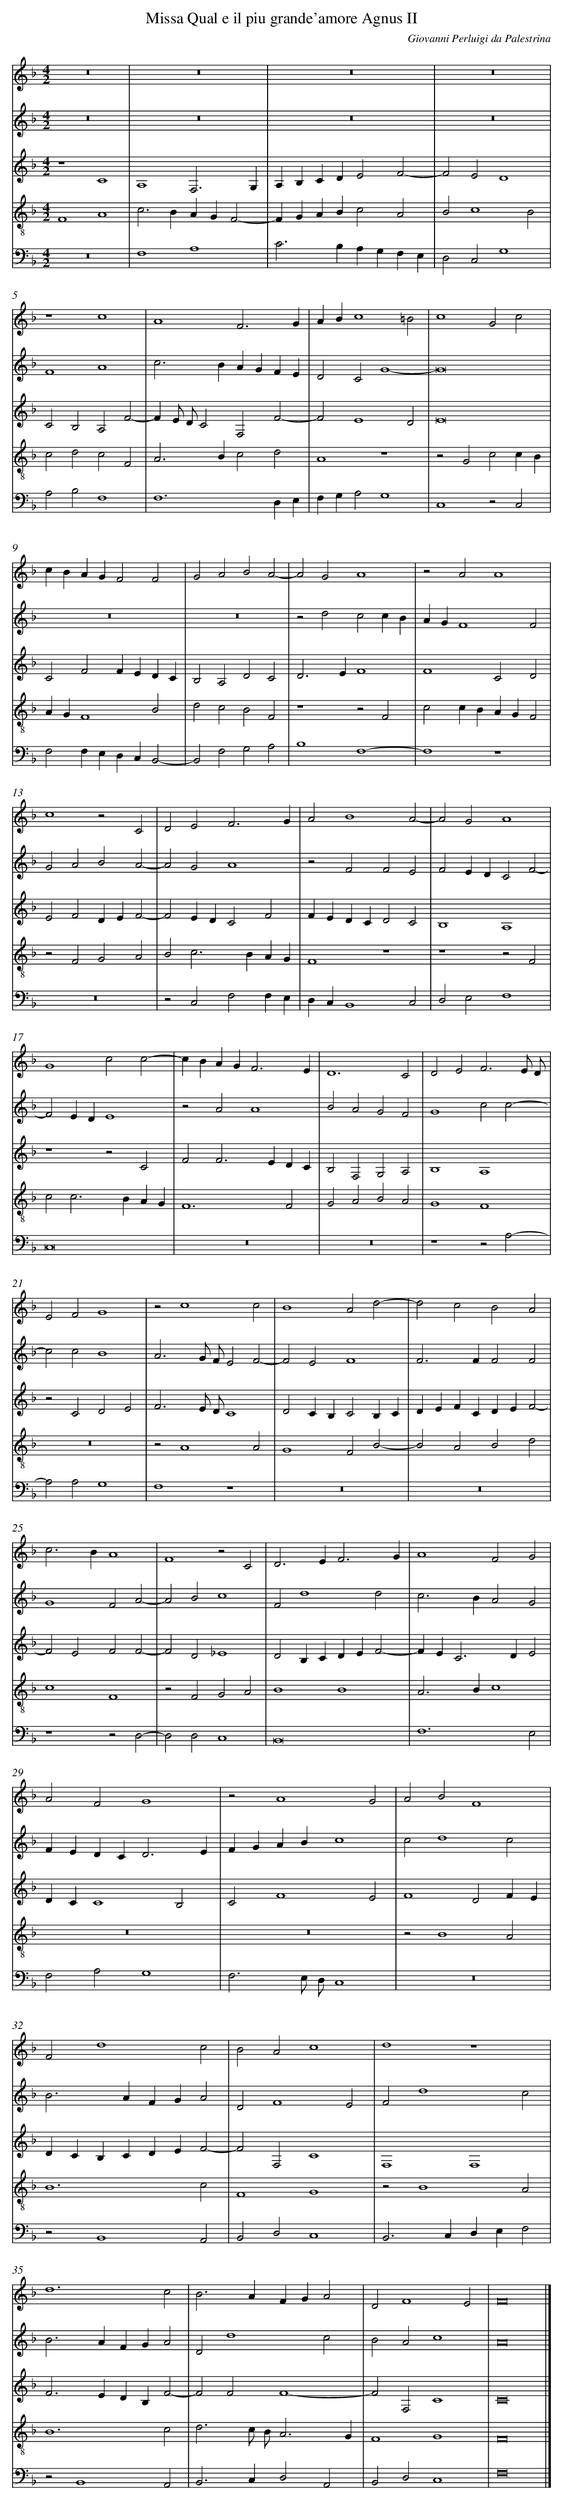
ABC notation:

X:1
T: Missa Qual e il piu grande'amore Agnus II
C: Giovanni Perluigi da Palestrina
L: 1/4
M: 4/2
V: 1 clef=treble
V: 2 clef=treble
V: 3 clef=treble
V: 4 clef=treble-8
V: 5 clef=bass
K: F
[V:1] z8 |
[V:2] z8 |
[V:3] z4C4 |
[V:4] F4A4 |
[V:5] z8 |
[V:1] z8 |
[V:2] z8 |
[V:3] A,4F,3G, |
[V:4] c2>B2AGF2- |
[V:5] F,4A,4 |
[V:1] z8 |
[V:2] z8 |
[V:3] A,B,CDE2F2- |
[V:4] FGABc2A2 |
[V:5] C2>B,2A,G,F,E, |
[V:1] z8 |
[V:2] z8 |
[V:3] F2E2D4 |
[V:4] B2c4B2 |
[V:5] D,2C,2G,4 |
[V:1] z4c4 |
[V:2] F4A4 |
[V:3] C2B,2A,2F2- |
[V:4] c2d2c2F2 |
[V:5] A,2B,2F,4 |
[V:1] A4F3G |
[V:2] c2>B2AGFE |
[V:3] FE/ D/C2F,2F2- |
[V:4] A2>B2c2d2 |
[V:5] F,6D,E, |
[V:1] ABc4=B2 |
[V:2] D2C2G4- |
[V:3] F2E4D2 |
[V:4] A4z4 |
[V:5] F,G,A,2G,4 |
[V:1] c4G2c2 |
[V:2] G8 |
[V:3] E8 |
[V:4] z2G2c2cB |
[V:5] C,4z2C,2 |
[V:1] cBAGF2F2 |
[V:2] z8 |
[V:3] C2F2FEDC |
[V:4] AGF4B2 |
[V:5] F,2F,E,D,C,B,,2- |
[V:1] G2A2B2A2- |
[V:2] z8 |
[V:3] B,2A,2D2C2 |
[V:4] d2c2B2F2 |
[V:5] B,,2F,2G,2A,2 |
[V:1] A2G2A4 |
[V:2] z2d2c2cB |
[V:3] D2>E2F4 |
[V:4] z4z2F2 |
[V:5] B,4F,4- |
[V:1] z2A2A4 |
[V:2] AGF4F2 |
[V:3] F4C2D2 |
[V:4] c2cBAGF2 |
[V:5] F,4z4 |
[V:1] c4z2C2 |
[V:2] G2A2B2A2- |
[V:3] E2F2DEF2- |
[V:4] z2F2G2A2 |
[V:5] z8 |
[V:1] D2E2F3G |
[V:2] A2G2A4 |
[V:3] F2EDC2F2 |
[V:4] B2c2>B2AG |
[V:5] z2C,2F,2F,E, |
[V:1] A2B4A2- |
[V:2] z2F2F2E2 |
[V:3] FEDCD2C2 |
[V:4] F4z4 |
[V:5] D,C,B,,4C,2 |
[V:1] A2G2A4 |
[V:2] F2EDC2F2- |
[V:3] B,4A,4 |
[V:4] z4z2F2 |
[V:5] D,2E,2F,4 |
[V:1] G4c2c2- |
[V:2] F2EDE4 |
[V:3] z4z2C2 |
[V:4] c2c2>B2AG |
[V:5] C,8 |
[V:1] cBAG2<F2E |
[V:2] z2A2A4 |
[V:3] F2F2>E2DC |
[V:4] F6F2 |
[V:5] z8 |
[V:1] D6C2 |
[V:2] B2A2G2F2 |
[V:3] B,2F,2G,2A,2 |
[V:4] G2A2B2A2 |
[V:5] z8 |
[V:1] D2E2F3E/ D/ |
[V:2] G4c2c2- |
[V:3] B,4A,4 |
[V:4] G4F4 |
[V:5] z4z2A,2- |
[V:1] E2F2G4 |
[V:2] c2c2B4 |
[V:3] z2C2D2E2 |
[V:4] z8 |
[V:5] A,2A,2G,4 |
[V:1] z2c4c2 |
[V:2] A3G/ F/E2F2- |
[V:3] F3E/ D/C4 |
[V:4] z2A4A2 |
[V:5] F,4z4 |
[V:1] B4A2d2- |
[V:2] F2E2F4 |
[V:3] D2CB,C2B,C |
[V:4] G4F2B2- |
[V:5] z8 |
[V:1] d2c2B2A2 |
[V:2] F2>F2F2F2 |
[V:3] DEFCDEF2- |
[V:4] B2A2B2d2 |
[V:5] z8 |
[V:1] c2>B2A4 |
[V:2] G4F2A2- |
[V:3] F2E2F2F2- |
[V:4] c4F4 |
[V:5] z4z2D,2- |
[V:1] F4z2C2 |
[V:2] A2B2c4 |
[V:3] F2D2_E4 |
[V:4] z2F2G2A2 |
[V:5] D,2D,2C,4 |
[V:1] D2>E2F3G |
[V:2] F2d4d2 |
[V:3] D2B,CDEF2- |
[V:4] B4B4 |
[V:5] B,,8 |
[V:1] A4F2G2 |
[V:2] c2>B2A2G2 |
[V:3] FE2<C2DE2 |
[V:4] A2>B2c4 |
[V:5] F,6E,2 |
[V:1] A2F2G4 |
[V:2] FEDC2<D2E |
[V:3] DCC4B,2 |
[V:4] z8 |
[V:5] F,2A,2G,4 |
[V:1] z2A4G2 |
[V:2] FGABc4 |
[V:3] C2F4E2 |
[V:4] z8 |
[V:5] F,3E,/ D,/C,4 |
[V:1] A2B2F4 |
[V:2] c2d4c2 |
[V:3] F4D2FE |
[V:4] z2B4A2 |
[V:5] z8 |
[V:1] F2d4c2 |
[V:2] B2>A2FGA2 |
[V:3] DCB,CDEF2- |
[V:4] B6c2 |
[V:5] z2B,,4A,,2 |
[V:1] B2A2c4 |
[V:2] D2F4E2 |
[V:3] F2F,2C4 |
[V:4] F4G4 |
[V:5] B,,2D,2C,4 |
[V:1] d4z4 |
[V:2] F2d4c2 |
[V:3] F,4F,4 |
[V:4] z2B4A2 |
[V:5] B,,2>C,2D,E,F,2 |
[V:1] d6c2 |
[V:2] B2>A2FGA2 |
[V:3] F2>E2DB,F2- |
[V:4] B6c2 |
[V:5] z2B,,4A,,2 |
[V:1] B2>A2FGA2 |
[V:2] D2d4c2 |
[V:3] F2F2F4- |
[V:4] d3c/ B/A3G |
[V:5] B,,2>C,2D,2A,,2 |
[V:1] D2F4E2 |
[V:2] B2A2c4 |
[V:3] F2F,2C4 |
[V:4] F4G4 |
[V:5] B,,2D,2C,4 |
[V:1] F8 |]
[V:2] A8 |]
[V:3] C8 |]
[V:4] F8 |]
[V:5] F,8 |]
